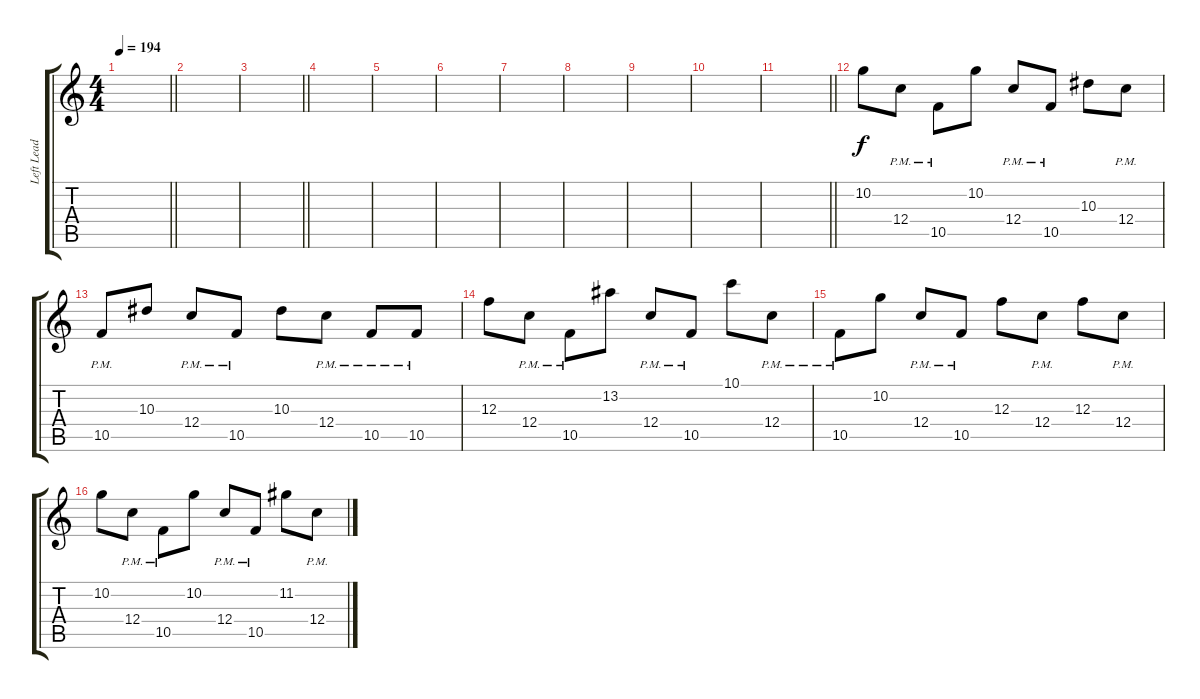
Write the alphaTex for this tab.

\track ("Left Lead" "Left Lead") {instrument distortionguitar}
\staff {score tabs}
\tuning (D4 A3 F3 C3 G2 C2) {hide}
\ts (4 4)
\tempo 194
\clef g2
\barLineRight lightlight
\ks c
|
|
\barLineRight lightlight
|
\section ("" "")
|
|
|
|
|
|
|
\barLineRight lightlight
|
\section ("" "")
10.2.8 12.4{pm}.8 10.5{pm}.8 10.2.8 12.4{pm}.8 10.5{pm}.8 10.3.8 12.4{pm}.8 |
10.5{pm}.8 10.3.8 12.4{pm}.8 10.5{pm}.8 10.3.8 12.4{pm}.8 10.5{pm}.8 10.5{pm}.8 |
12.3.8 12.4{pm}.8 10.5{pm}.8 13.2.8 12.4{pm}.8 10.5{pm}.8 10.1.8 12.4{pm}.8 |
10.5{pm}.8 10.2.8 12.4{pm}.8 10.5{pm}.8 12.3.8 12.4{pm}.8 12.3.8 12.4{pm}.8 |
10.2.8 12.4{pm}.8 10.5{pm}.8 10.2.8 12.4{pm}.8 10.5{pm}.8 11.2.8 12.4{pm}.8
